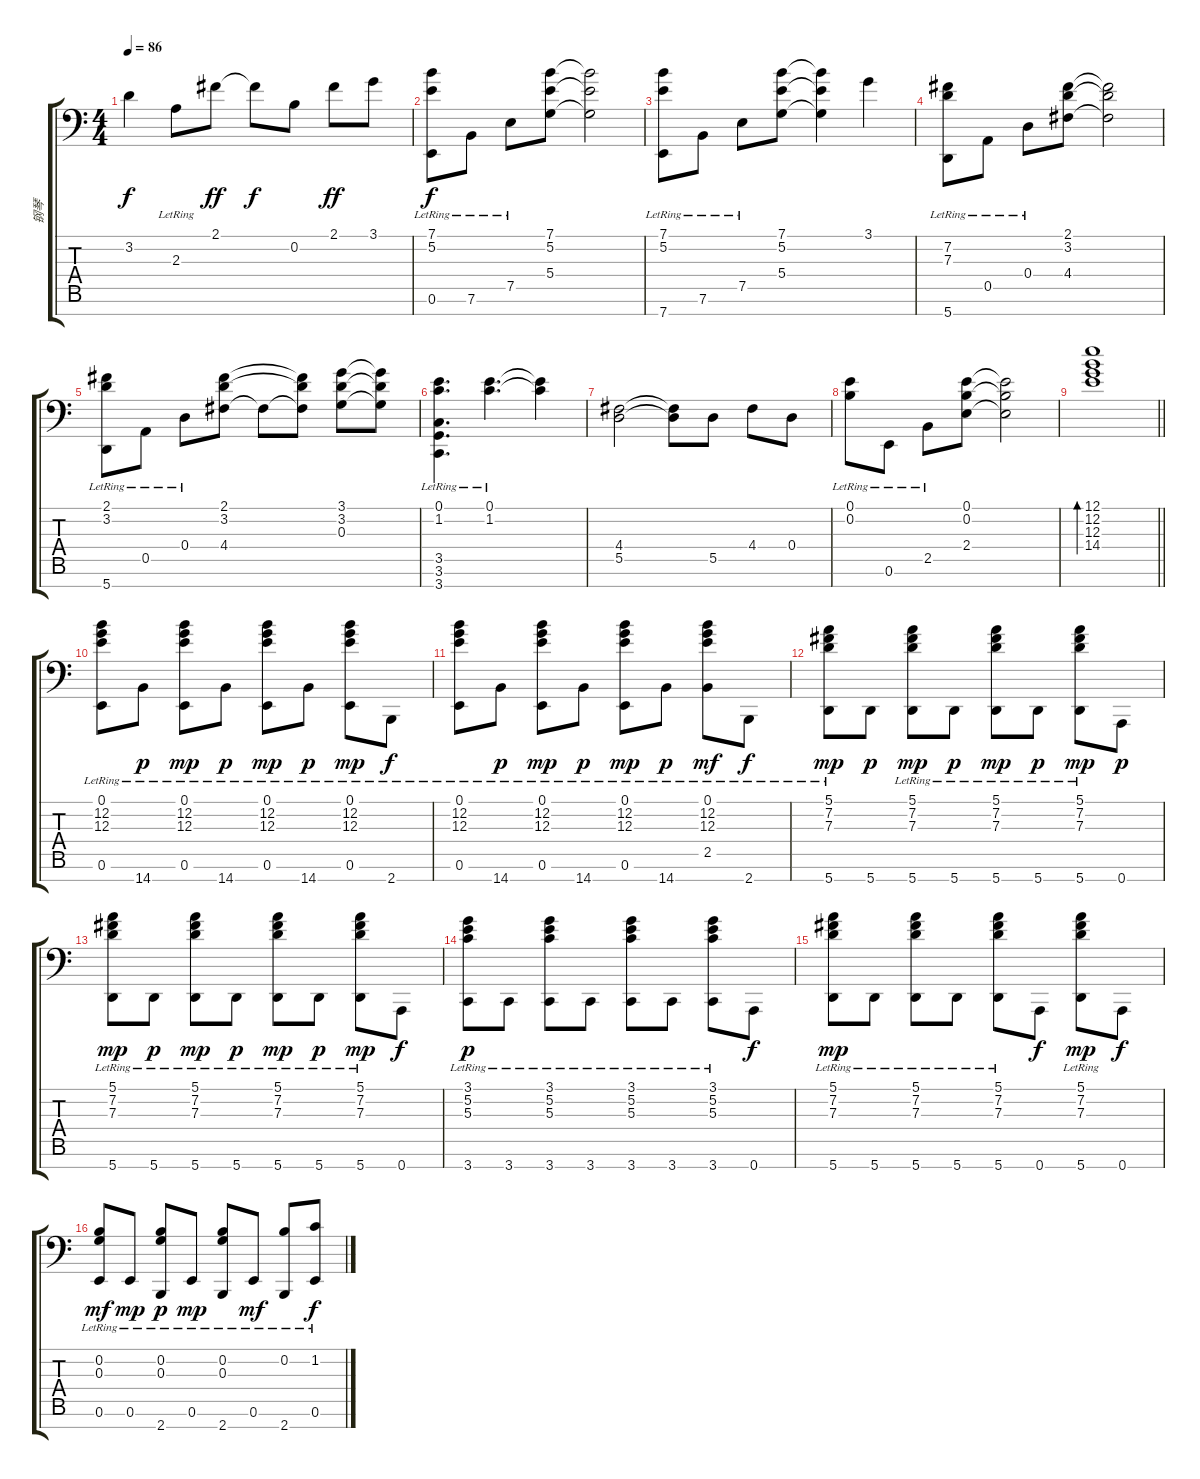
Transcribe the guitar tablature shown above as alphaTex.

\track ("钢琴" "钢琴") {instrument brightacousticpiano}
\staff {score tabs}
\tuning (E4 B3 G3 D3 A2 E2 A1) {hide}
\ts (4 4)
\tempo 86
\clef f4
\ks c
3.2{t}.4{dy f} 2.3{lr}.8 2.1.8{dy ff} 2.1{t}.8{dy f} 0.2.8 2.1.8{dy ff} 3.1.8 |
(7.1 5.2 0.6{lr}).8{dy f} 7.6{lr}.8 7.5{lr}.8 (7.1 5.2 5.4).8 (7.1{t} 5.2{t} 5.4{t}).2 |
(7.1 5.2 7.7{lr}).8 7.6{lr}.8 7.5{lr}.8 (7.1 5.2 5.4).8 (7.1{t} 5.2{t} 5.4{t}).4 3.1.4 |
(7.2{lr} 7.3{lr} 5.7{lr}).8 0.5{lr}.8 0.4{lr}.8 (2.1 3.2 4.4).8 (2.1{t} 3.2{t} 4.4{t}).2 |
(2.1 3.2 5.7{lr}).8 0.5{lr}.8 0.4{lr}.8 (2.1 3.2 4.4).8 4.4{t}.8 (2.1{t} 3.2{t} 4.4{t}).8 (3.1 3.2 0.3).8 (3.1{t} 3.2{t} 0.3{t}).8 |
(0.1 1.2 3.5{lr} 3.6{lr} 3.7{lr}).4{d} (0.1{lr} 1.2).4{d} (0.1{t} 1.2{t}).4 |
(4.4 5.5).2 (4.4{t} 5.5{t}).8 5.5.8 4.4.8 0.4.8 |
(0.1{lr} 0.2{lr}).8 0.6{lr}.8 2.5{lr}.8 (0.1 0.2 2.4).8 (0.1{t} 0.2{t} 2.4{t}).2 |
\barLineRight lightlight
(12.1 12.2 12.3 14.4).1{bd 240} |
\section ("" "")
(0.1{lr} 12.2{lr} 12.3{lr} 0.6{lr}).8 14.7{lr}.8{dy p} (0.1{lr} 12.2{lr} 12.3{lr} 0.6{lr}).8{dy mp} 14.7{lr}.8{dy p} (0.1{lr} 12.2{lr} 12.3{lr} 0.6{lr}).8{dy mp} 14.7{lr}.8{dy p} (0.1{lr} 12.2{lr} 12.3{lr} 0.6{lr}).8{dy mp} 2.7{lr}.8{dy f} |
(0.1{lr} 12.2{lr} 12.3{lr} 0.6{lr}).8 14.7{lr}.8{dy p} (0.1{lr} 12.2{lr} 12.3{lr} 0.6{lr}).8{dy mp} 14.7{lr}.8{dy p} (0.1{lr} 12.2{lr} 12.3{lr} 0.6{lr}).8{dy mp} 14.7{lr}.8{dy p} (0.1{lr} 12.2{lr} 12.3{lr} 2.5{lr}).8{dy mf} 2.7{lr}.8{dy f} |
(5.1{lr} 7.2{lr} 7.3{lr} 5.7).8{dy mp} 5.7.8{dy p} (5.1{lr} 7.2{lr} 7.3{lr} 5.7{lr}).8{dy mp} 5.7{lr}.8{dy p} (5.1{lr} 7.2{lr} 7.3{lr} 5.7{lr}).8{dy mp} 5.7{lr}.8{dy p} (5.1{lr} 7.2{lr} 7.3{lr} 5.7{lr}).8{dy mp} 0.7.8{dy p} |
(5.1{lr} 7.2{lr} 7.3{lr} 5.7{lr}).8{dy mp} 5.7{lr}.8{dy p} (5.1{lr} 7.2{lr} 7.3{lr} 5.7{lr}).8{dy mp} 5.7{lr}.8{dy p} (5.1{lr} 7.2{lr} 7.3{lr} 5.7{lr}).8{dy mp} 5.7{lr}.8{dy p} (5.1{lr} 7.2{lr} 7.3{lr} 5.7{lr}).8{dy mp} 0.7.8{dy f} |
(3.1{lr} 5.2{lr} 5.3{lr} 3.7{lr}).8{dy p} 3.7{lr}.8 (3.1{lr} 5.2{lr} 5.3{lr} 3.7{lr}).8 3.7{lr}.8 (3.1{lr} 5.2{lr} 5.3{lr} 3.7{lr}).8 3.7{lr}.8 (3.1{lr} 5.2{lr} 5.3{lr} 3.7{lr}).8 0.7.8{dy f} |
(5.1{lr} 7.2{lr} 7.3{lr} 5.7{lr}).8{dy mp} 5.7{lr}.8 (5.1{lr} 7.2{lr} 7.3{lr} 5.7{lr}).8 5.7{lr}.8 (5.1{lr} 7.2{lr} 7.3{lr} 5.7{lr}).8 0.7.8{dy f} (5.1{lr} 7.2{lr} 7.3{lr} 5.7{lr}).8{dy mp} 0.7.8{dy f} |
(0.2{lr} 0.3{lr} 0.6{lr}).8{dy mf} 0.6{lr}.8{dy mp} (0.2{lr} 0.3{lr} 2.7).8{dy p} 0.6{lr}.8{dy mp} (0.2{lr} 0.3{lr} 2.7).8 0.6{lr}.8{dy mf} (0.2{lr} 2.7).8 (1.2{lr} 0.6{lr}).8{dy f}
